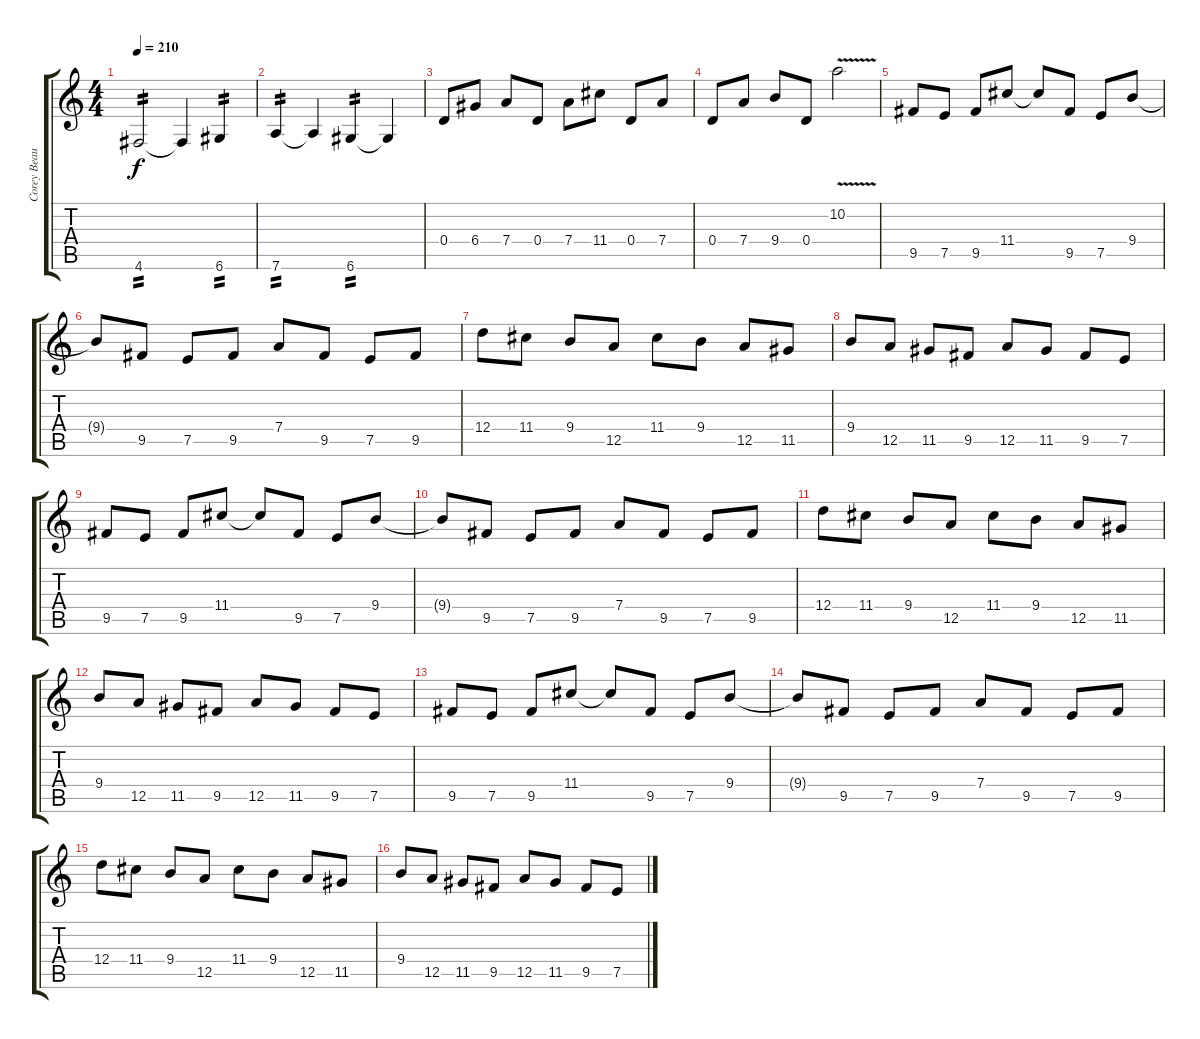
\track ("Corey Beaulieu" "Corey Beau") {instrument distortionguitar}
\staff {score tabs}
\tuning (E4 B3 G3 D3 A2 D2) {hide}
\ts (4 4)
\tempo 210
\clef g2
\ks c
4.6.2{tp 2 dy f} 4.6{t}.4 6.6.4{tp 2} |
7.6.4{tp 2} 7.6{t}.4 6.6.4{tp 2} 6.6{t}.4 |
0.4.8 6.4.8 7.4.8 0.4.8 7.4.8 11.4.8 0.4.8 7.4.8 |
0.4.8 7.4.8 9.4.8 0.4.8 10.2{v}.2 |
9.5.8 7.5.8 9.5.8 11.4.8 11.4{t}.8 9.5.8 7.5.8 9.4.8 |
9.4{t}.8 9.5.8 7.5.8 9.5.8 7.4.8 9.5.8 7.5.8 9.5.8 |
12.4.8 11.4.8 9.4.8 12.5.8 11.4.8 9.4.8 12.5.8 11.5.8 |
9.4.8 12.5.8 11.5.8 9.5.8 12.5.8 11.5.8 9.5.8 7.5.8 |
9.5.8 7.5.8 9.5.8 11.4.8 11.4{t}.8 9.5.8 7.5.8 9.4.8 |
9.4{t}.8 9.5.8 7.5.8 9.5.8 7.4.8 9.5.8 7.5.8 9.5.8 |
12.4.8 11.4.8 9.4.8 12.5.8 11.4.8 9.4.8 12.5.8 11.5.8 |
9.4.8 12.5.8 11.5.8 9.5.8 12.5.8 11.5.8 9.5.8 7.5.8 |
9.5.8 7.5.8 9.5.8 11.4.8 11.4{t}.8 9.5.8 7.5.8 9.4.8 |
9.4{t}.8 9.5.8 7.5.8 9.5.8 7.4.8 9.5.8 7.5.8 9.5.8 |
12.4.8 11.4.8 9.4.8 12.5.8 11.4.8 9.4.8 12.5.8 11.5.8 |
9.4.8 12.5.8 11.5.8 9.5.8 12.5.8 11.5.8 9.5.8 7.5.8
